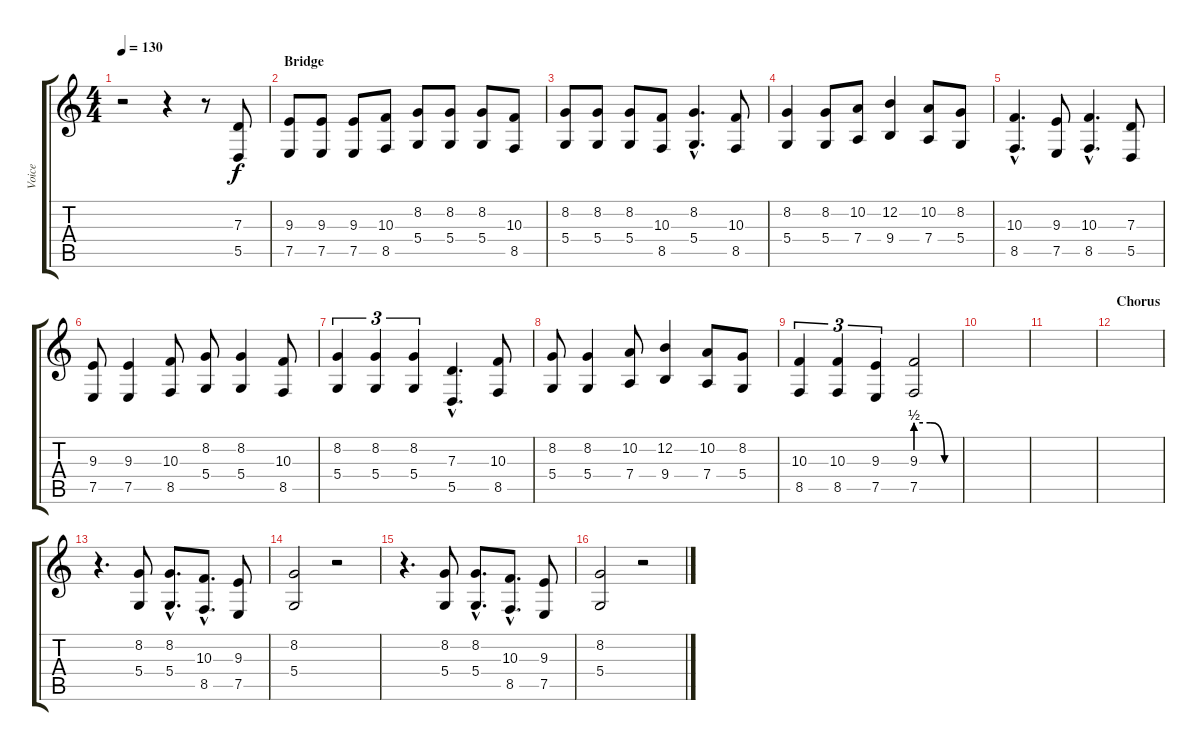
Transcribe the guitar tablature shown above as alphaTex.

\track ("Voice" "Voice") {instrument choiraahs}
\staff {score tabs}
\tuning (E4 B3 G3 D3 A2 E2) {hide}
\ts (4 4)
\tempo 130
\clef g2
\ks c
r.2{dy f} r.4 r.8 (7.3 5.5).8 |
\section ("" "Bridge")
(9.3 7.5).8 (9.3 7.5).8 (9.3 7.5).8 (10.3 8.5).8 (8.2 5.4).8 (8.2 5.4).8 (8.2 5.4).8 (10.3 8.5).8 |
(8.2 5.4).8 (8.2 5.4).8 (8.2 5.4).8 (10.3 8.5).8 (8.2{hac} 5.4{hac}).4{d} (10.3 8.5).8 |
(8.2 5.4).4 (8.2 5.4).8 (10.2 7.4).8 (12.2 9.4).4 (10.2 7.4).8 (8.2 5.4).8 |
(10.3{hac} 8.5{hac}).4{d} (9.3 7.5).8 (10.3{hac} 8.5{hac}).4{d} (7.3 5.5).8 |
(9.3 7.5).8 (9.3 7.5).4 (10.3 8.5).8 (8.2 5.4).8 (8.2 5.4).4 (10.3 8.5).8 |
(8.2 5.4).4{tu (3 2)} (8.2 5.4).4{tu (3 2)} (8.2 5.4).4{tu (3 2)} (7.3{hac} 5.5{hac}).4{d} (10.3 8.5).8 |
(8.2 5.4).8 (8.2 5.4).4 (10.2 7.4).8 (12.2 9.4).4 (10.2 7.4).8 (8.2 5.4).8 |
(10.3 8.5).4{tu (3 2)} (10.3 8.5).4{tu (3 2)} (9.3 7.5).4{tu (3 2)} (9.3{be (custom 0 2 20 2 40 0 60 0)} 7.5{be (custom 0 2 20 2 40 0 60 0)}).2 |
|
|
\section ("" "Chorus")
|
r.4{d} (8.2 5.4).8 (8.2{hac} 5.4{hac}).8{d} (10.3{hac} 8.5{hac}).8{d} (9.3 7.5).8 |
(8.2 5.4).2 r.2 |
r.4{d} (8.2 5.4).8 (8.2{hac} 5.4{hac}).8{d} (10.3{hac} 8.5{hac}).8{d} (9.3 7.5).8 |
(8.2 5.4).2 r.2
